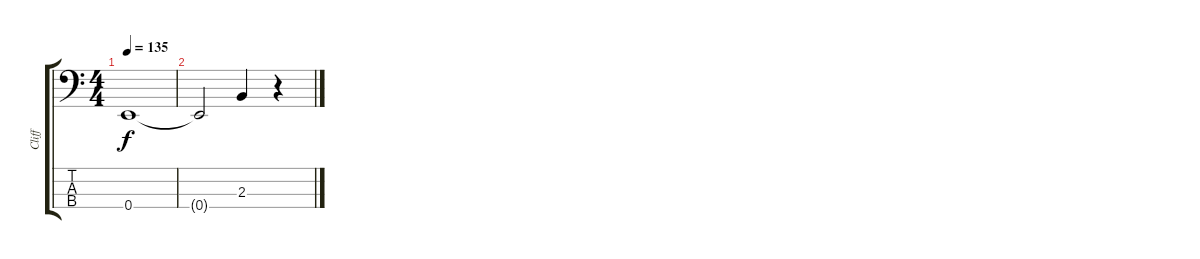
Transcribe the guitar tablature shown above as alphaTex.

\track ("Cliff" "Cliff") {instrument electricbasspick}
\staff {score tabs}
\tuning (G2 D2 A1 E1) {hide}
\ts (4 4)
\tempo 135
\clef f4
\ks c
0.4{t}.1{dy f} |
0.4{t}.2 2.3.4 r.4
